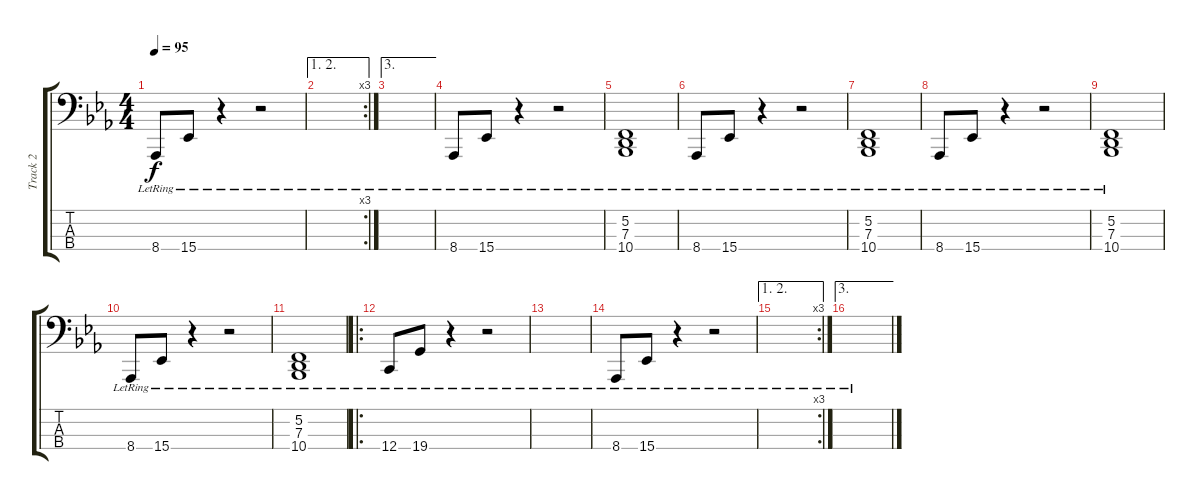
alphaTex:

\track ("Track 2" "Track 2") {instrument acousticgrandpiano}
\staff {score tabs}
\tuning (F2 C2 G1 C1) {hide}
\ts (4 4)
\tempo 95
\clef f4
\ks eb
8.4{lr}.8{dy f} 15.4{lr}.8 r.4 r.2 |
\ae (1 2)
\rc 3
|
\ae 3
|
8.4{lr}.8 15.4{lr}.8 r.4 r.2 |
(5.2{lr} 7.3{lr} 10.4{lr}).1 |
8.4{lr}.8 15.4{lr}.8 r.4 r.2 |
(5.2{lr} 7.3{lr} 10.4{lr}).1 |
8.4{lr}.8 15.4{lr}.8 r.4 r.2 |
(5.2{lr} 7.3{lr} 10.4{lr}).1 |
8.4{lr}.8 15.4{lr}.8 r.4 r.2 |
(5.2{lr} 7.3{lr} 10.4{lr}).1 |
\ro
12.4{lr}.8 19.4{lr}.8 r.4 r.2 |
|
8.4{lr}.8 15.4{lr}.8 r.4 r.2 |
\ae (1 2)
\rc 3
|
\ae 3
